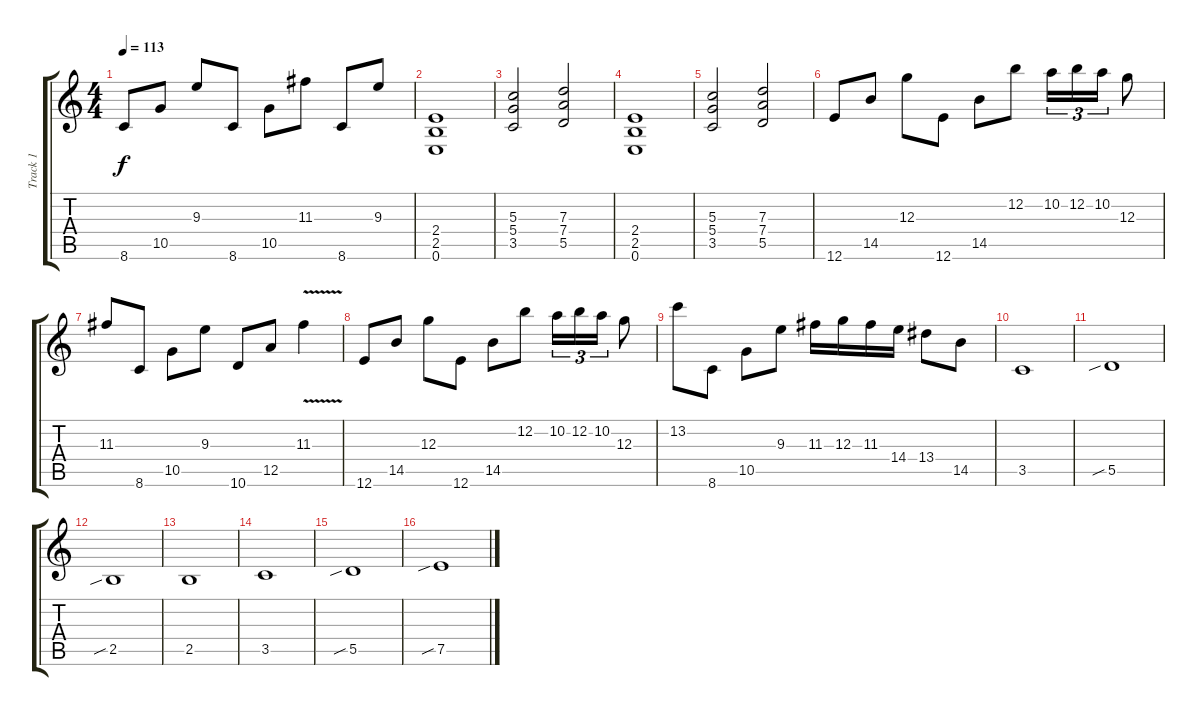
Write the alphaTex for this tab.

\track ("Track 1" "Track 1") {instrument distortionguitar}
\staff {score tabs}
\tuning (E4 B3 G3 D3 A2 E2) {hide}
\ts (4 4)
\tempo 113
\clef g2
\ks c
8.6.8{dy f} 10.5.8 9.3.8 8.6.8 10.5.8 11.3.8 8.6.8 9.3.8 |
(2.4 2.5 0.6).1{instrument distortionguitar} |
(5.3 5.4 3.5).2 (7.3 7.4 5.5).2 |
(2.4 2.5 0.6).1{instrument distortionguitar} |
(5.3 5.4 3.5).2 (7.3 7.4 5.5).2 |
12.6.8 14.5.8 12.3.8 12.6.8 14.5.8 12.2.8 10.2.16{tu (3 2)} 12.2.16{tu (3 2)} 10.2.16{tu (3 2)} 12.3.8 |
11.3.8 8.6.8 10.5.8 9.3.8 10.6.8 12.5.8 11.3{v}.4 |
12.6.8 14.5.8 12.3.8 12.6.8 14.5.8 12.2.8 10.2.16{tu (3 2)} 12.2.16{tu (3 2)} 10.2.16{tu (3 2)} 12.3.8 |
13.2.8 8.6.8 10.5.8 9.3.8 11.3.16 12.3.16 11.3.16 14.4.16 13.4.8 14.5.8 |
3.5.1 |
5.5{sib}.1 |
2.5{sib}.1 |
2.5.1 |
3.5.1 |
5.5{sib}.1 |
7.5{sib}.1
